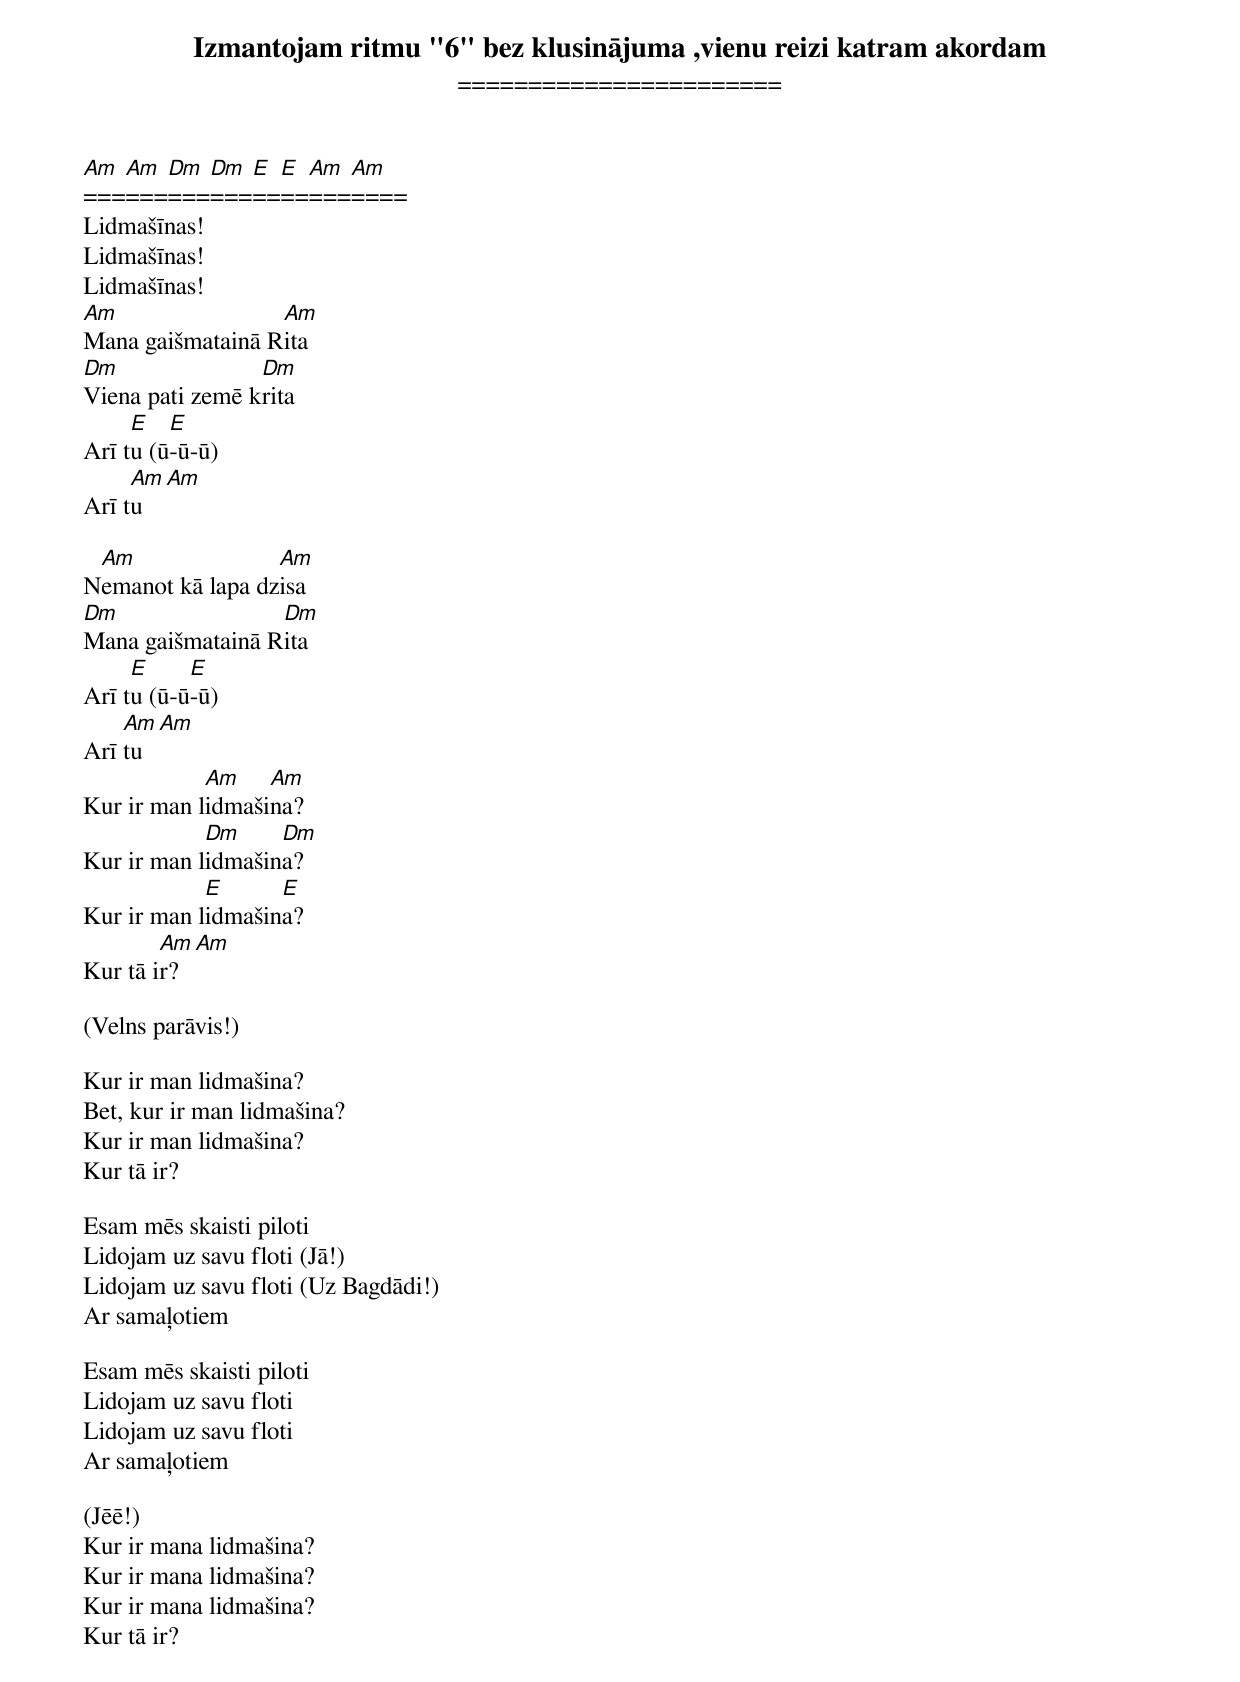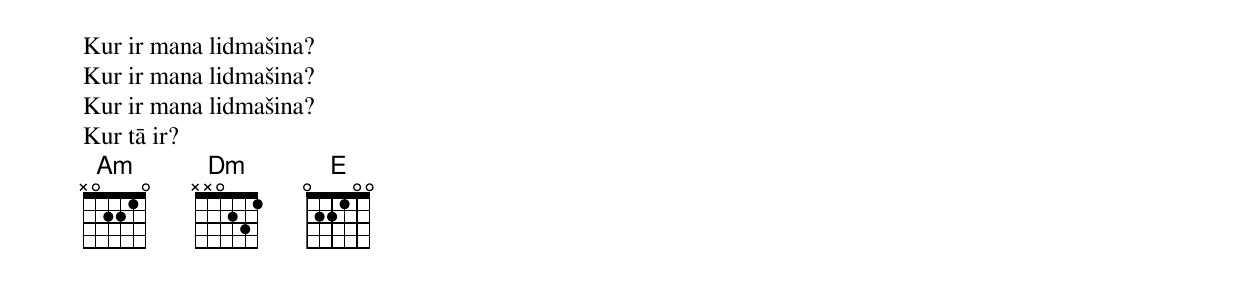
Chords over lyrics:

 Izmantojam ritmu "6" bez klusinājuma ,vienu reizi katram akordam
=======================
Am Am Dm Dm E E Am Am
=======================
Lidmašīnas!
Lidmašīnas!
Lidmašīnas!
Am                Am
Mana gaišmatainā Rita
Dm               Dm
Viena pati zemē krita
     E   E
Arī tu (ū-ū-ū)
     Am    Am
Arī tu

 Am               Am
Nemanot kā lapa dzisa
Dm                Dm
Mana gaišmatainā Rita
     E     E
Arī tu (ū-ū-ū)
    Am     Am
Arī tu
            Am    Am
Kur ir man lidmašina?
            Dm     Dm
Kur ir man lidmašina?
            E      E
Kur ir man lidmašina?
        Am    Am
Kur tā ir?

(Velns parāvis!)

Kur ir man lidmašina?
Bet, kur ir man lidmašina?
Kur ir man lidmašina?
Kur tā ir?

Esam mēs skaisti piloti
Lidojam uz savu floti (Jā!)
Lidojam uz savu floti (Uz Bagdādi!)
Ar samaļotiem

Esam mēs skaisti piloti
Lidojam uz savu floti
Lidojam uz savu floti
Ar samaļotiem

(Jēē!)
Kur ir mana lidmašina?
Kur ir mana lidmašina?
Kur ir mana lidmašina?
Kur tā ir?

Kur ir mana lidmašina?
Kur ir mana lidmašina?
Kur ir mana lidmašina?
Kur tā ir?
